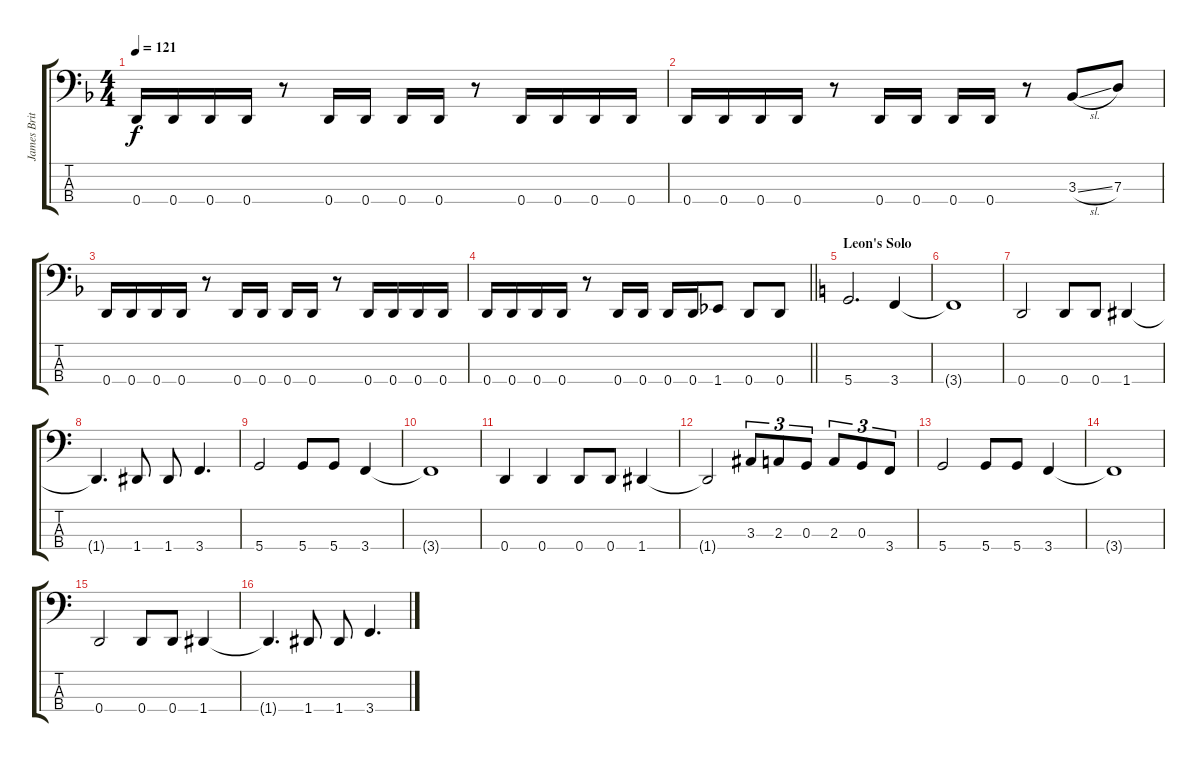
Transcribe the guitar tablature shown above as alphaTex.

\track ("James Britton" "James Brit") {instrument electricbasspick}
\staff {score tabs}
\tuning (F2 C2 G1 D1) {hide}
\ts (4 4)
\tempo 121
\clef f4
\ks f
0.4.16{dy f} 0.4.16 0.4.16 0.4.16 r.8 0.4.16 0.4.16 0.4.16 0.4.16 r.8 0.4.16 0.4.16 0.4.16 0.4.16 |
0.4.16 0.4.16 0.4.16 0.4.16 r.8 0.4.16 0.4.16 0.4.16 0.4.16 r.8 3.3{sl}.8 7.3.8 |
0.4.16 0.4.16 0.4.16 0.4.16 r.8 0.4.16 0.4.16 0.4.16 0.4.16 r.8 0.4.16 0.4.16 0.4.16 0.4.16 |
\barLineRight lightlight
0.4.16 0.4.16 0.4.16 0.4.16 r.8 0.4.16 0.4.16 0.4.16 0.4.16 1.4.8 0.4.8 0.4.8 |
\section ("" "Leon's Solo")
\ks c
5.4.2{d} 3.4.4 |
3.4{t}.1 |
0.4.2 0.4.8 0.4.8 1.4.4 |
1.4{t}.4{d} 1.4.8 1.4.8 3.4.4{d} |
5.4.2 5.4.8 5.4.8 3.4.4 |
3.4{t}.1 |
0.4.4 0.4.4 0.4.8 0.4.8 1.4.4 |
1.4{t}.2 3.3.8{tu (3 2)} 2.3.8{tu (3 2)} 0.3.8{tu (3 2)} 2.3.8{tu (3 2)} 0.3.8{tu (3 2)} 3.4.8{tu (3 2)} |
5.4.2 5.4.8 5.4.8 3.4.4 |
3.4{t}.1 |
0.4.2 0.4.8 0.4.8 1.4.4 |
1.4{t}.4{d} 1.4.8 1.4.8 3.4.4{d}
